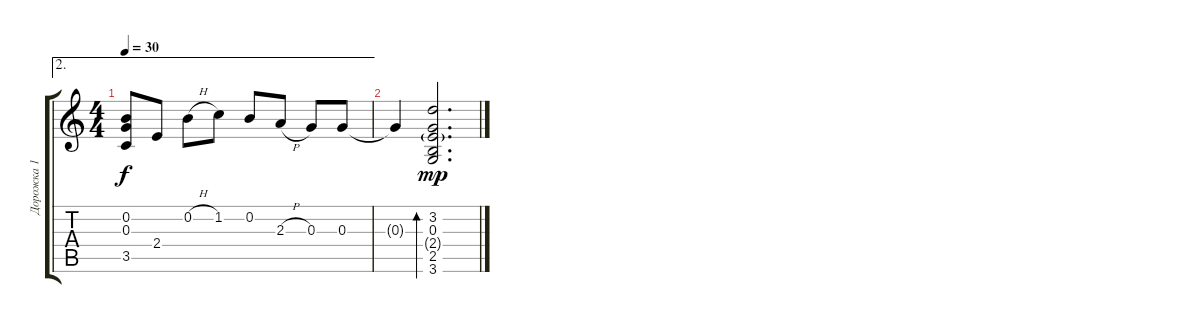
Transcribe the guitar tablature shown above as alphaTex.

\track ("Дорожка 1" "Дорожка 1") {instrument acousticguitarnylon}
\staff {score tabs}
\tuning (E4 B3 G3 D3 A2 E2) {hide}
\ae 2
\ts (4 4)
\tempo 30
\clef g2
\ks c
(0.2{t} 0.3{t} 3.5).8{dy f} 2.4.8 0.2{h}.8 1.2.8 0.2.8 2.3{h}.8 0.3.8 0.3.8 |
0.3{t}.4 (3.2 0.3 2.4{g} 2.5 3.6).2{d bd 120 dy mp}
